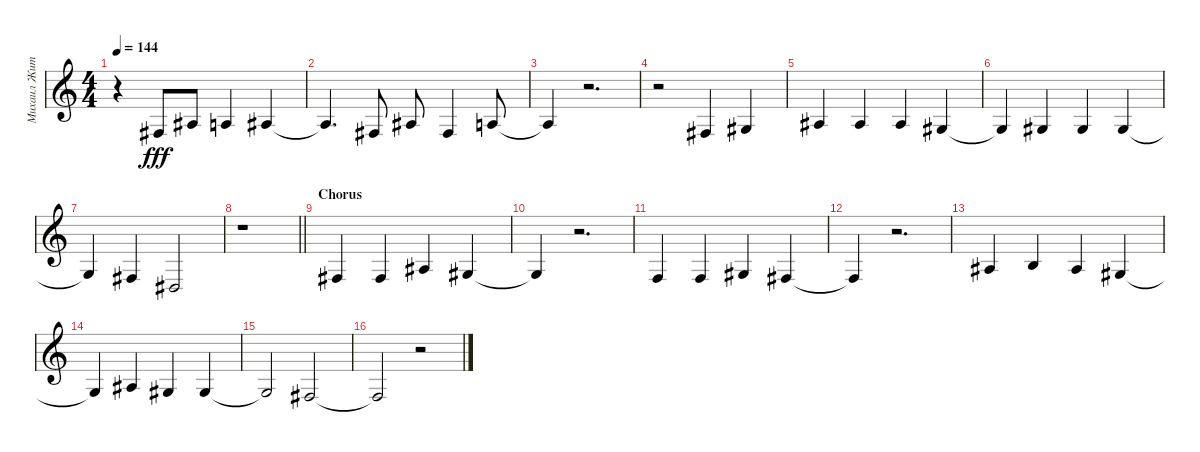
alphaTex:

\track ("Михаил Житняков" "Михаил Жит") {instrument altosax}
\staff {score}
\tuning (E4 B3 G3 D3 A2 E2 B1) {hide}
\ts (4 4)
\tempo 144
\clef g2
\ks c
r.4{dy fff} 4.4.8 3.3.8 2.3.4 3.3.4 |
3.3{t}.4{d} 4.4.8 3.3.8 4.4.4 2.3.8 |
2.3{t}.4 r.2{d} |
r.2 4.4.4 1.3.4 |
3.3.4 3.3.4 3.3.4 1.3.4 |
1.3{t}.4 1.3.4 1.3.4 1.3.4 |
1.3{t}.4 4.4.4 1.4.2 |
\barLineRight lightlight
r.1 |
\section ("" "Chorus")
4.4.4 4.4.4 3.3.4 1.3.4 |
1.3{t}.4 r.2{d} |
3.4.4 3.4.4 1.3.4 4.4.4 |
4.4{t}.4 r.2{d} |
3.3.4 0.2.4 3.3.4 1.3.4 |
1.3{t}.4 3.3.4 1.3.4 1.3.4 |
1.3{t}.2 4.4.2 |
4.4{t}.2 r.2
